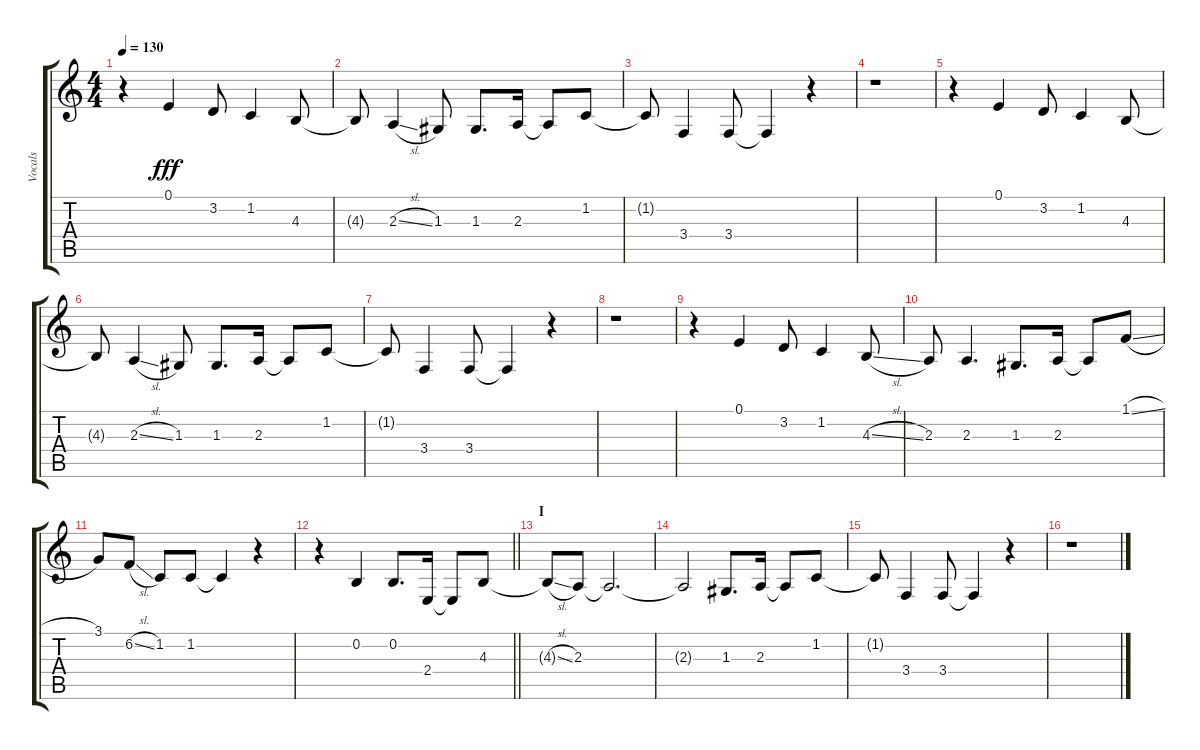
\track ("Vocals" "Vocals") {instrument voiceoohs}
\staff {score tabs}
\tuning (E4 B3 G3 D3 A2 E2) {hide}
\ts (4 4)
\tempo 130
\clef g2
\ks c
r.4{dy fff} 0.1.4 3.2.8 1.2.4 4.3.8 |
4.3{t}.8 2.3{sl}.4 1.3.8 1.3.8{d} 2.3.16 2.3{t}.8 1.2.8 |
1.2{t}.8 3.4.4 3.4.8 3.4{t}.4 r.4 |
r.1 |
r.4 0.1.4 3.2.8 1.2.4 4.3.8 |
4.3{t}.8 2.3{sl}.4 1.3.8 1.3.8{d} 2.3.16 2.3{t}.8 1.2.8 |
1.2{t}.8 3.4.4 3.4.8 3.4{t}.4 r.4 |
r.1 |
r.4 0.1.4 3.2.8 1.2.4 4.3{sl}.8 |
2.3.8 2.3.4{d} 1.3.8{d} 2.3.16 2.3{t}.8 1.1{sl}.8 |
3.1.8 6.2{sl}.8 1.2.8 1.2.8 1.2{t}.4 r.4 |
\barLineRight lightlight
r.4 0.2.4 0.2.8{d} 2.4.16 2.4{t}.8 4.3.8 |
\section ("" "I")
4.3{sl t}.8 2.3.8 2.3{t}.2{d} |
2.3{t}.2 1.3.8{d} 2.3.16 2.3{t}.8 1.2.8 |
1.2{t}.8 3.4.4 3.4.8 3.4{t}.4 r.4 |
r.1
